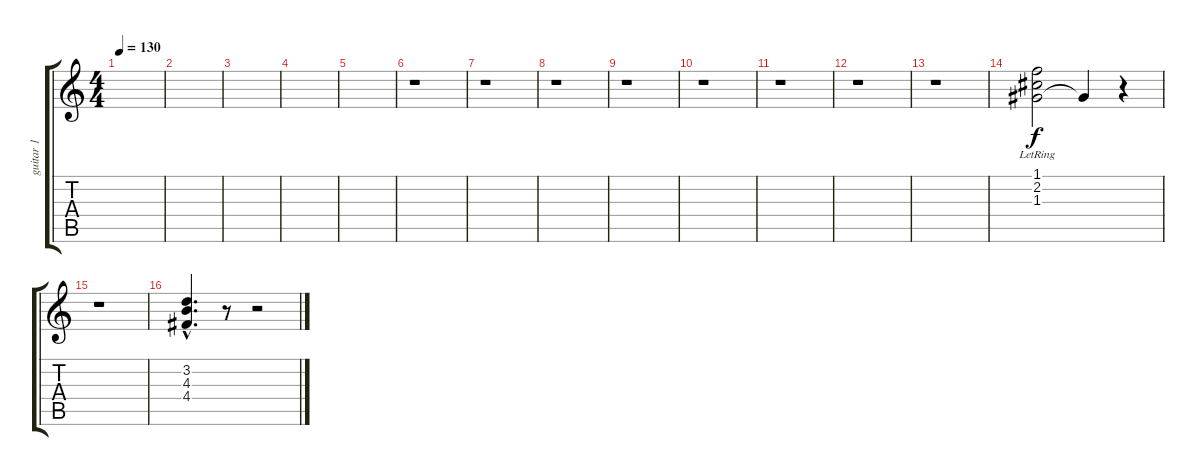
\track ("guitar 1" "guitar 1") {instrument electricguitarclean}
\staff {score tabs}
\tuning (E4 B3 G3 D3 A2 E2) {hide}
\ts (4 4)
\tempo 130
\clef g2
\ks c
|
|
|
|
|
r.1 |
r.1 |
r.1 |
r.1 |
r.1 |
r.1 |
r.1 |
r.1 |
(1.1 2.2{lr} 1.3).2 1.3{t}.4 r.4 |
r.1 |
(3.2{hac} 4.3{hac} 4.4{hac}).4{d} r.8 r.2
